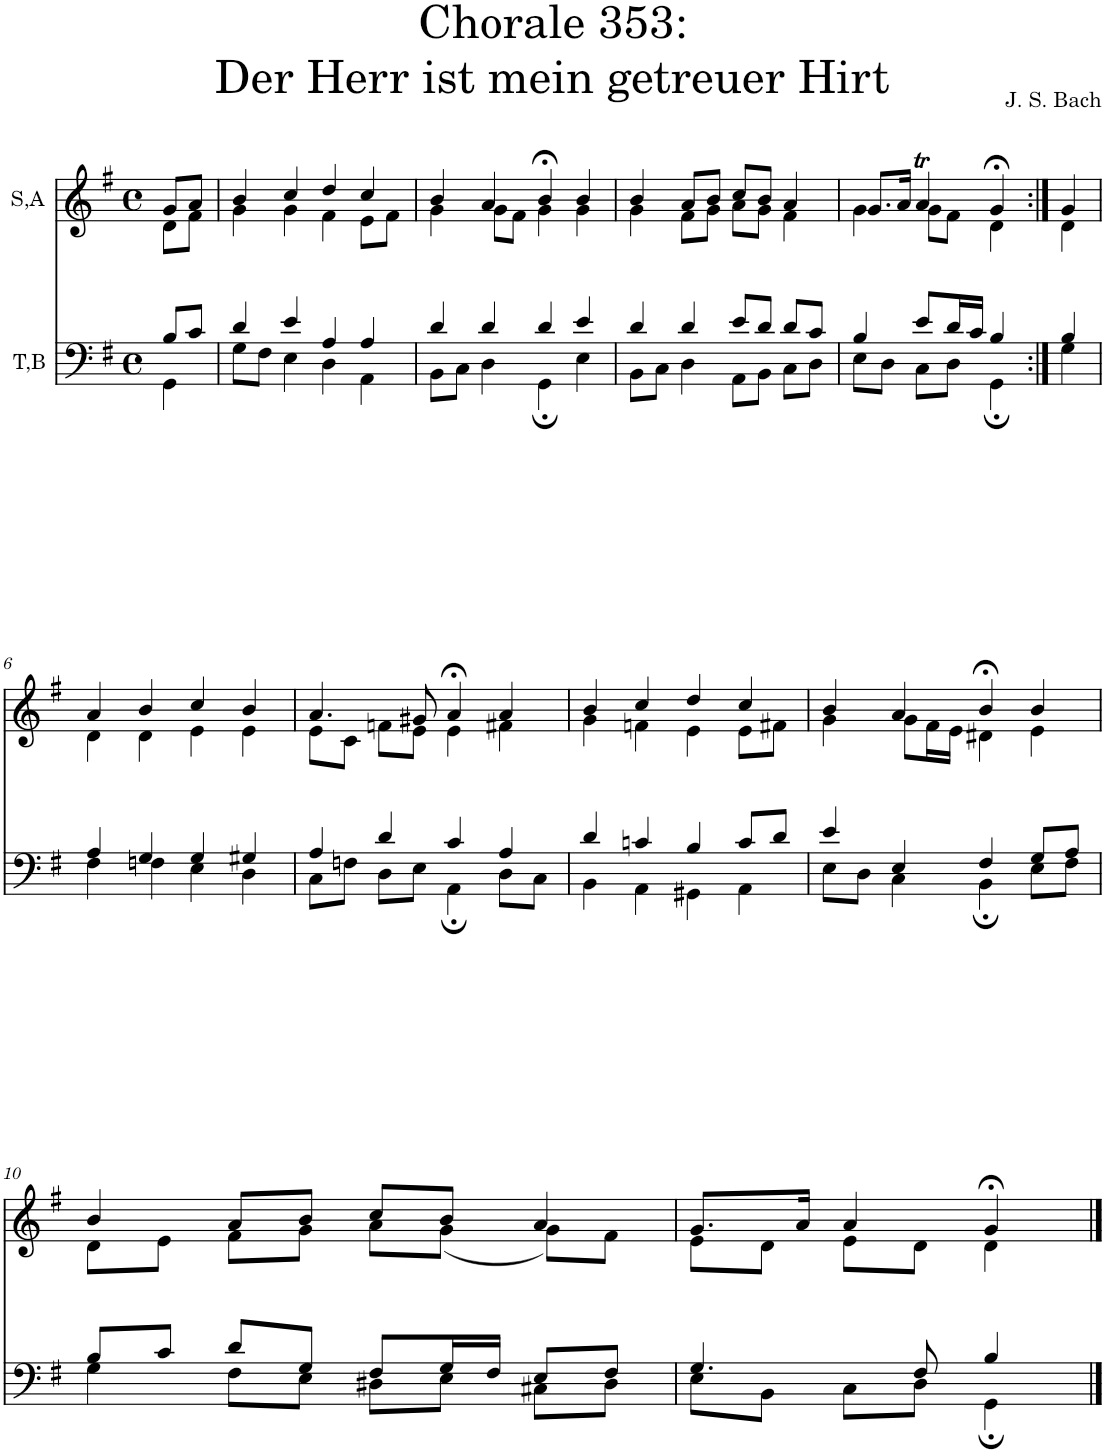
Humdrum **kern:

**kern	**kern
*part2	*part1
*staff2	*staff1
*I"T,B	*I"S,A
*clefF4	*clefG2
*k[f#]	*k[f#]
*M4/4	*M4/4
*met(c)	*met(c)
=	=
*^	*^
8B/L	4GG\	8g/L	8d\L
8c/J	.	8a/J	8f#\J
=1	=1	=1	=1
4d/	8G\L	4b/	4g\
.	8F#\J	.	.
4e/	4E\	4cc/	4g\
4A/	4D\	4dd/	4f#\
4A/	4AA\	4cc/	8e\L
.	.	.	8f#\J
=2	=2	=2	=2
4d/	8BB\L	4b/	4g\
.	8C\J	.	.
4d/	4D\	4a/	8g\L
.	.	.	8f#\J
4d/	4GG;\	4b;</	4g\
4e/	4E\	4b/	4g\
=3	=3	=3	=3
4d/	8BB\L	4b/	4g\
.	8C\J	.	.
4d/	4D\	8a/L	8f#\L
.	.	8b/J	8g\J
8e/L	8AA\L	8cc/L	8a\L
8d/J	8BB\J	8b/J	8g\J
8d/L	8C\L	4a/	4f#\
8c/J	8D\J	.	.
=1664	=1664	=1664	=1664
4B/	8E\L	8.g/L	4g\
.	8D\J	.	.
.	.	16a/Jk	.
8e/L	8C\L	4aT/	8g\L
16d/L	8D\J	.	8f#\J
16c/JJ	.	.	.
4B/	4GG;\	4g;</	4d\
=1665:|!	=1665:|!	=1665:|!	=1665:|!
4B/	4G\	4g/	4d\
!!LO:LB:g=z	!!
=6	=6	=6	=6
4A/	4F#\	4a/	4d\
4G/	4Fn\	4b/	4d\
4G/	4E\	4cc/	4e\
4G#X/	4D\	4b/	4e\
=7	=7	=7	=7
4A/	8C\L	4.a/	8e\L
.	8Fn\J	.	8c\J
4d/	8D\L	.	8fn\L
.	8E\J	8g#X/	8e\J
4c/	4AA;\	4a;</	4e\
4A/	8D\L	4a/	4f#X\
.	8C\J	.	.
=8	=8	=8	=8
4d/	4BB\	4b/	4g\
4cn/	4AA\	4cc/	4fn\
4B/	4GG#X\	4dd/	4e\
8c/L	4AA\	4cc/	8e\L
8d/J	.	.	8f#X\J
=9	=9	=9	=9
4e/	8E\L	4b/	4g\
.	8D\J	.	.
4E/	4C\	4a/	8g\L
.	.	.	16f#\L
.	.	.	16e\JJ
4F#/	4BB;\	4b;</	4d#X\
8G/L	8E\L	4b/	4e\
8A/J	8F#\J	.	.
!!LO:LB:g=z	!!
=10	=10	=10	=10
8B/L	4G\	4b/	8d\L
8c/J	.	.	8e\J
8d/L	8F#\L	8a/L	8f#\L
8G/J	8E\J	8b/J	8g\J
8F#/L	8D#X\L	8cc/L	8a\L
16G/L	8E\J	8b/J	(<8g\J
16F#/JJ	.	.	.
8E/L	8C#X\L	4a/	8g\L)
8F#/J	8D#\J	.	8f#\J
=11	=11	=11	=11
4.G/	8E\L	8.g/L	8e\L
.	8BB\J	.	8d\J
.	.	16a/Jk	.
.	8C\L	4a/	8e\L
8F#/	8D\J	.	8d\J
4B/	4GG;\	4g;</	4d\
*v	*v	*	*
*	*v	*v
==	==
*-	*-
